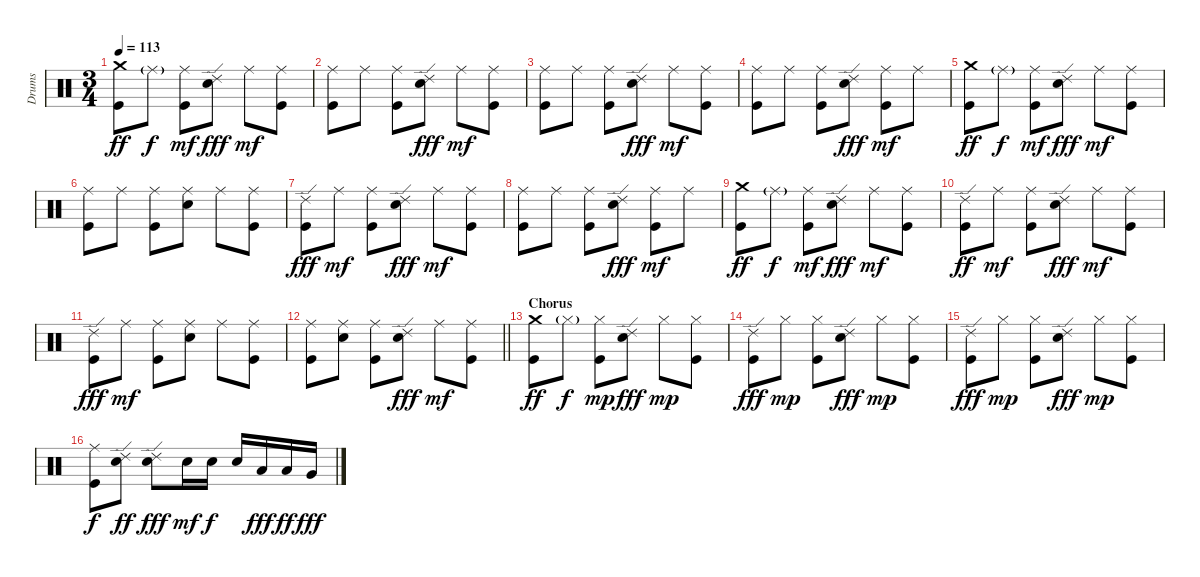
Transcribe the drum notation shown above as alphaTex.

\track ("Drums" "Drums") {instrument percussion}
\staff {score}
\articulation defaults
\ts (3 4)
\tempo 113
\clef neutral
\ks c
("Crash medium (hit)" "Kick (hit)").8{dy ff} "Ride (middle)"{g}.8{dy f} ("Ride (middle)" "Kick (hit)").8{dy mf} ("Ride (edge) 2" "Snare (hit) 2").8{dy fff} "Ride (middle)".8{dy mf} ("Ride (middle)" "Kick (hit)").8 |
("Ride (middle)" "Kick (hit)").8 "Ride (middle)".8 ("Ride (middle)" "Kick (hit)").8 ("Ride (edge) 2" "Snare (hit) 2").8{dy fff} "Ride (middle)".8{dy mf} ("Ride (middle)" "Kick (hit)").8 |
("Ride (middle)" "Kick (hit)").8 "Ride (middle)".8 ("Ride (middle)" "Kick (hit)").8 ("Ride (edge) 2" "Snare (hit) 2").8{dy fff} "Ride (middle)".8{dy mf} ("Ride (middle)" "Kick (hit)").8 |
("Ride (middle)" "Kick (hit)").8 "Ride (middle)".8 ("Ride (middle)" "Kick (hit)").8 ("Ride (edge) 2" "Snare (hit) 2").8{dy fff} ("Ride (middle)" "Kick (hit)").8{dy mf} "Ride (middle)".8 |
("Crash medium (hit)" "Kick (hit)").8{dy ff} "Ride (middle)"{g}.8{dy f} ("Ride (middle)" "Kick (hit)").8{dy mf} ("Ride (edge) 2" "Snare (hit) 2").8{dy fff} "Ride (middle)".8{dy mf} ("Ride (middle)" "Kick (hit)").8 |
("Ride (middle)" "Kick (hit)").8 "Ride (middle)".8 ("Ride (middle)" "Kick (hit)").8 ("Ride (middle)" "Snare (hit) 2").8 "Ride (middle)".8 ("Ride (middle)" "Kick (hit)").8 |
("Ride (edge) 2" "Kick (hit)").8{dy fff} "Ride (middle)".8{dy mf} ("Ride (middle)" "Kick (hit)").8 ("Ride (edge) 2" "Snare (hit) 2").8{dy fff} "Ride (middle)".8{dy mf} ("Ride (middle)" "Kick (hit)").8 |
("Ride (middle)" "Kick (hit)").8 "Ride (middle)".8 ("Ride (middle)" "Kick (hit)").8 ("Ride (edge) 2" "Snare (hit) 2").8{dy fff} ("Ride (middle)" "Kick (hit)").8{dy mf} "Ride (middle)".8 |
("Crash medium (hit)" "Kick (hit)").8{dy ff} "Ride (middle)"{g}.8{dy f} ("Ride (middle)" "Kick (hit)").8{dy mf} ("Ride (edge) 2" "Snare (hit) 2").8{dy fff} "Ride (middle)".8{dy mf} ("Ride (middle)" "Kick (hit)").8 |
("Ride (edge) 2" "Kick (hit)").8{dy ff} "Ride (middle)".8{dy mf} ("Ride (middle)" "Kick (hit)").8 ("Ride (edge) 2" "Snare (hit) 2").8{dy fff} "Ride (middle)".8{dy mf} ("Ride (middle)" "Kick (hit)").8 |
("Ride (edge) 2" "Kick (hit)").8{dy fff} "Ride (middle)".8{dy mf} ("Ride (middle)" "Kick (hit)").8 ("Ride (middle)" "Snare (hit) 2").8 "Ride (middle)".8 ("Ride (middle)" "Kick (hit)").8 |
\barLineRight lightlight
("Ride (middle)" "Kick (hit)").8 ("Ride (middle)" "Snare (hit) 2").8 ("Ride (middle)" "Kick (hit)").8 ("Ride (edge) 2" "Snare (hit) 2").8{dy fff} "Ride (middle)".8{dy mf} ("Ride (middle)" "Kick (hit)").8 |
\section ("" "Chorus")
("Crash medium (hit)" "Kick (hit)").8{dy ff} "Hi-Hat (closed)"{g}.8{dy f} ("Hi-Hat (closed)" "Kick (hit)").8{dy mp} ("Ride (edge) 2" "Snare (hit) 2").8{dy fff} "Hi-Hat (closed)".8{dy mp} ("Hi-Hat (closed)" "Kick (hit)").8 |
("Ride (edge) 2" "Kick (hit)").8{dy fff} "Hi-Hat (closed)".8{dy mp} ("Hi-Hat (closed)" "Kick (hit)").8 ("Ride (edge) 2" "Snare (hit) 2").8{dy fff} "Hi-Hat (closed)".8{dy mp} ("Hi-Hat (closed)" "Kick (hit)").8 |
("Ride (edge) 2" "Kick (hit)").8{dy fff} "Hi-Hat (closed)".8{dy mp} ("Hi-Hat (closed)" "Kick (hit)").8 ("Ride (edge) 2" "Snare (hit) 2").8{dy fff} "Hi-Hat (closed)".8{dy mp} ("Hi-Hat (closed)" "Kick (hit)").8 |
("Ride (middle)" "Kick (hit)").8{dy f} ("Ride (edge) 2" "Snare (hit) 2").8{dy ff} ("Ride (edge) 2" "Snare (hit) 2").8{dy fff} "Snare (hit) 2".16{dy mf} "Snare (hit) 2".16{dy f} "Snare (hit) 2".16 "Low Tom (hit)".16{dy fff} "Low Tom (hit)".16{dy ff} "Very Low Tom (hit)".16{dy fff}
